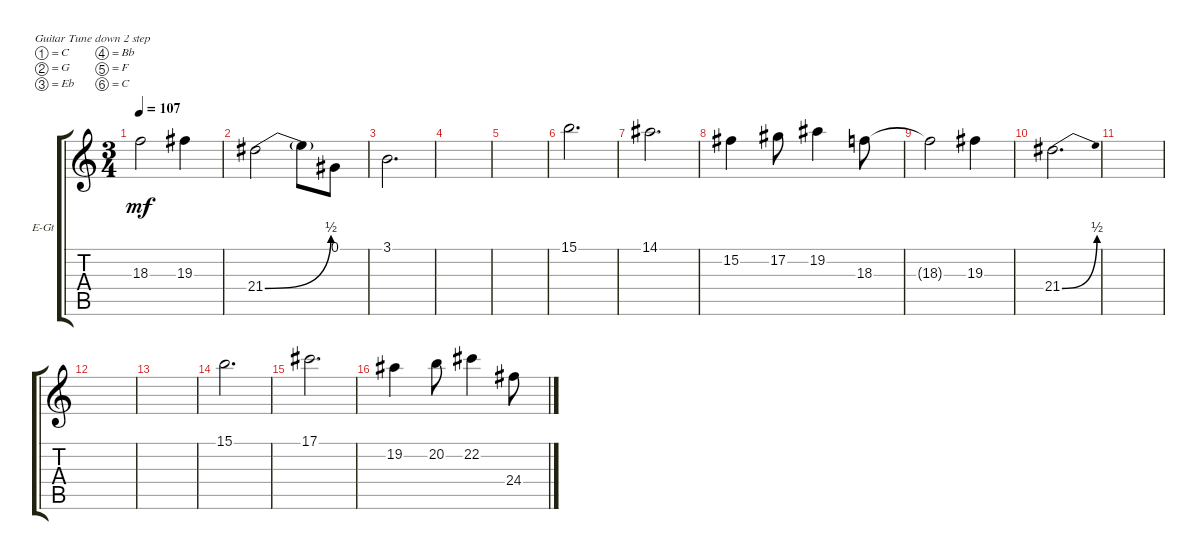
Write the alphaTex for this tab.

\defaultSystemsLayout 4
\bracketExtendMode groupsimilarinstruments
\firstSystemTrackNameOrientation horizontal
\otherSystemsTrackNameOrientation horizontal
\track ("Clean Guitar" "E-Gt") {instrument acousticgrandpiano}
\staff {score tabs}
\tuning (C4 G3 Eb3 Bb2 F2 C2)
\displaytranspose 8
\ts (3 4)
\tempo 107
\clef g2
\scale
0.333333
\ks c
18.3{t}.2{dy mf} 19.3.4 |
\scale
0.333333 21.4{be (bend 0 0 52.199999999999996 2)}.2 21.4{t}.8 0.1.8 |
\scale
0.333333 3.1.2{d} |
\scale
0.333333 |
\scale
0.333333 |
\scale
0.333333 15.1.2{d} |
\scale
0.333333 14.1.2{d} |
\scale
0.333333 15.2.4 17.2.8 19.2.4 18.3.8 |
\scale
0.333333 18.3{t}.2 19.3.4 |
\scale
0.333333 21.4{be (bend 0 0 52.199999999999996 2)}.2{d} |
\scale
0.333333 |
\scale
0.333333 |
\scale
0.333333 |
\scale
0.333333 15.1.2{d} |
\scale
0.333333 17.1.2{d} |
\scale
0.333333 19.2.4 20.2.8 22.2.4 24.4.8
